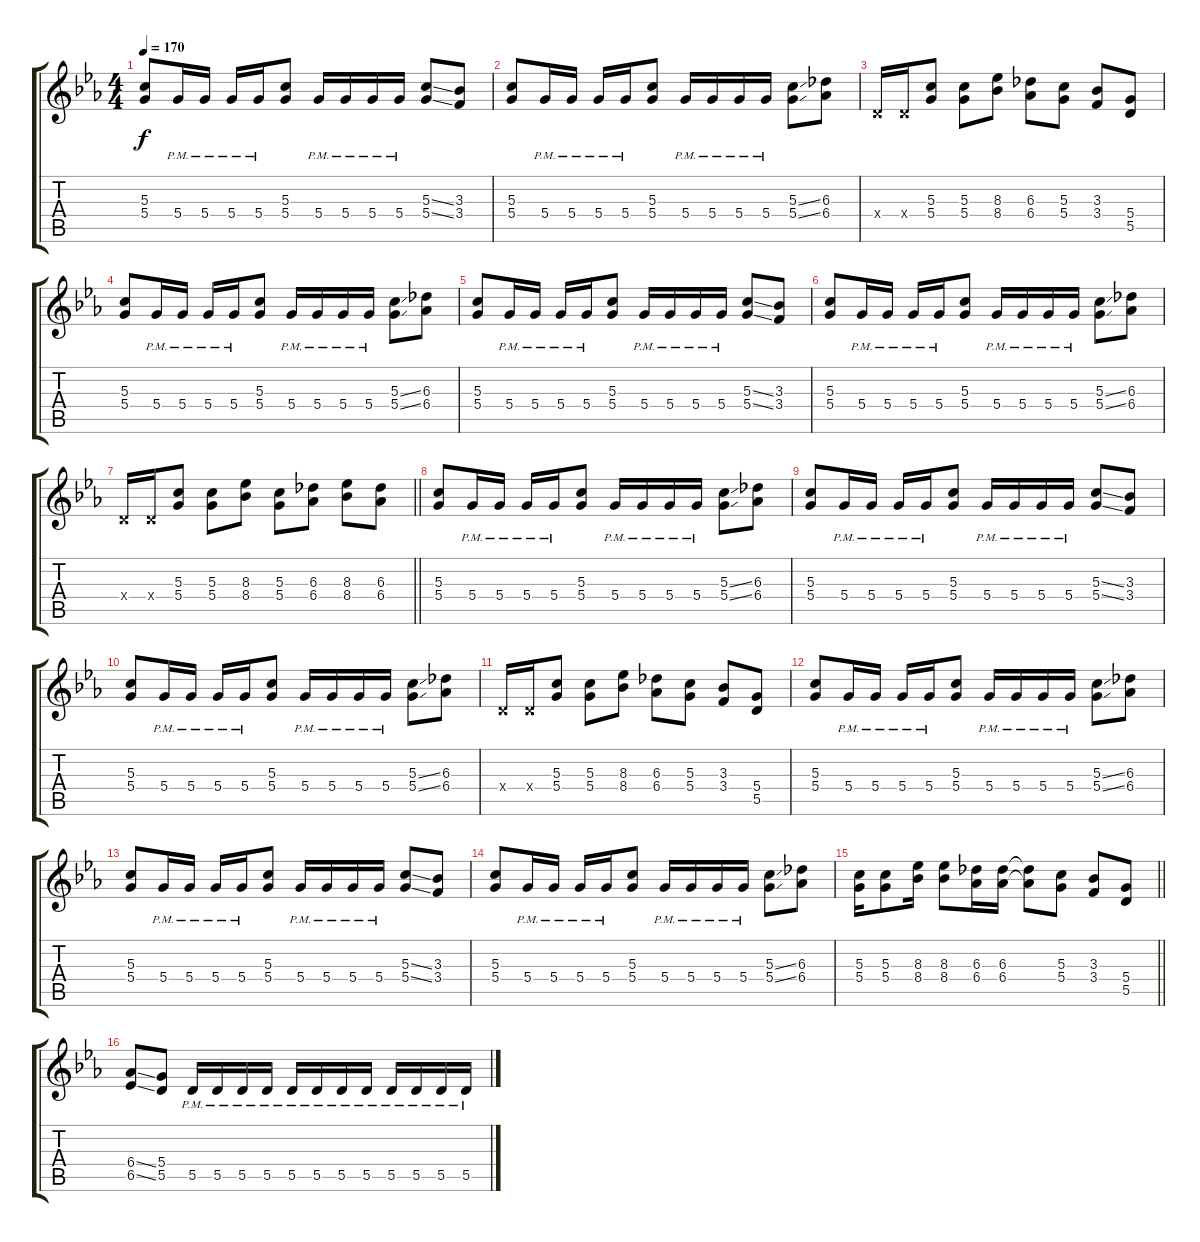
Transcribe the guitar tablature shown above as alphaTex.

\track "" {instrument distortionguitar}
\staff {score tabs}
\tuning (E4 B3 G3 D3 A2 E2) {hide}
\ts (4 4)
\tempo 170
\clef g2
\ks eb
(5.3 5.4).8{dy f} 5.4{pm}.16 5.4{pm}.16 5.4{pm}.16 5.4{pm}.16 (5.3 5.4).8 5.4{pm}.16 5.4{pm}.16 5.4{pm}.16 5.4{pm}.16 (5.3{ss} 5.4{ss}).8 (3.3 3.4).8 |
(5.3 5.4).8 5.4{pm}.16 5.4{pm}.16 5.4{pm}.16 5.4{pm}.16 (5.3 5.4).8 5.4{pm}.16 5.4{pm}.16 5.4{pm}.16 5.4{pm}.16 (5.3{ss} 5.4{ss}).8 (6.3 6.4).8 |
0.4{x}.16 0.4{x}.16 (5.3 5.4).8 (5.3 5.4).8 (8.3 8.4).8 (6.3 6.4).8 (5.3 5.4).8 (3.3 3.4).8 (5.4 5.5).8 |
(5.3 5.4).8 5.4{pm}.16 5.4{pm}.16 5.4{pm}.16 5.4{pm}.16 (5.3 5.4).8 5.4{pm}.16 5.4{pm}.16 5.4{pm}.16 5.4{pm}.16 (5.3{ss} 5.4{ss}).8 (6.3 6.4).8 |
(5.3 5.4).8 5.4{pm}.16 5.4{pm}.16 5.4{pm}.16 5.4{pm}.16 (5.3 5.4).8 5.4{pm}.16 5.4{pm}.16 5.4{pm}.16 5.4{pm}.16 (5.3{ss} 5.4{ss}).8 (3.3 3.4).8 |
(5.3 5.4).8 5.4{pm}.16 5.4{pm}.16 5.4{pm}.16 5.4{pm}.16 (5.3 5.4).8 5.4{pm}.16 5.4{pm}.16 5.4{pm}.16 5.4{pm}.16 (5.3{ss} 5.4{ss}).8 (6.3 6.4).8 |
\barLineRight lightlight
0.4{x}.16 0.4{x}.16 (5.3 5.4).8 (5.3 5.4).8 (8.3 8.4).8 (5.3 5.4).8 (6.3 6.4).8 (8.3 8.4).8 (6.3 6.4).8 |
(5.3 5.4).8 5.4{pm}.16 5.4{pm}.16 5.4{pm}.16 5.4{pm}.16 (5.3 5.4).8 5.4{pm}.16 5.4{pm}.16 5.4{pm}.16 5.4{pm}.16 (5.3{ss} 5.4{ss}).8 (6.3 6.4).8 |
(5.3 5.4).8 5.4{pm}.16 5.4{pm}.16 5.4{pm}.16 5.4{pm}.16 (5.3 5.4).8 5.4{pm}.16 5.4{pm}.16 5.4{pm}.16 5.4{pm}.16 (5.3{ss} 5.4{ss}).8 (3.3 3.4).8 |
(5.3 5.4).8 5.4{pm}.16 5.4{pm}.16 5.4{pm}.16 5.4{pm}.16 (5.3 5.4).8 5.4{pm}.16 5.4{pm}.16 5.4{pm}.16 5.4{pm}.16 (5.3{ss} 5.4{ss}).8 (6.3 6.4).8 |
0.4{x}.16 0.4{x}.16 (5.3 5.4).8 (5.3 5.4).8 (8.3 8.4).8 (6.3 6.4).8 (5.3 5.4).8 (3.3 3.4).8 (5.4 5.5).8 |
(5.3 5.4).8 5.4{pm}.16 5.4{pm}.16 5.4{pm}.16 5.4{pm}.16 (5.3 5.4).8 5.4{pm}.16 5.4{pm}.16 5.4{pm}.16 5.4{pm}.16 (5.3{ss} 5.4{ss}).8 (6.3 6.4).8 |
(5.3 5.4).8 5.4{pm}.16 5.4{pm}.16 5.4{pm}.16 5.4{pm}.16 (5.3 5.4).8 5.4{pm}.16 5.4{pm}.16 5.4{pm}.16 5.4{pm}.16 (5.3{ss} 5.4{ss}).8 (3.3 3.4).8 |
(5.3 5.4).8 5.4{pm}.16 5.4{pm}.16 5.4{pm}.16 5.4{pm}.16 (5.3 5.4).8 5.4{pm}.16 5.4{pm}.16 5.4{pm}.16 5.4{pm}.16 (5.3{ss} 5.4{ss}).8 (6.3 6.4).8 |
\barLineRight lightlight
(5.3 5.4).16 (5.3 5.4).8 (8.3 8.4).16 (8.3 8.4).8 (6.3 6.4).16 (6.3 6.4).16 (6.3{t} 6.4{t}).8 (5.3 5.4).8 (3.3 3.4).8 (5.4 5.5).8 |
(6.4{ss} 6.5{ss}).8 (5.4 5.5).8 5.5{pm}.16 5.5{pm}.16 5.5{pm}.16 5.5{pm}.16 5.5{pm}.16 5.5{pm}.16 5.5{pm}.16 5.5{pm}.16 5.5{pm}.16 5.5{pm}.16 5.5{pm}.16 5.5{pm}.16
